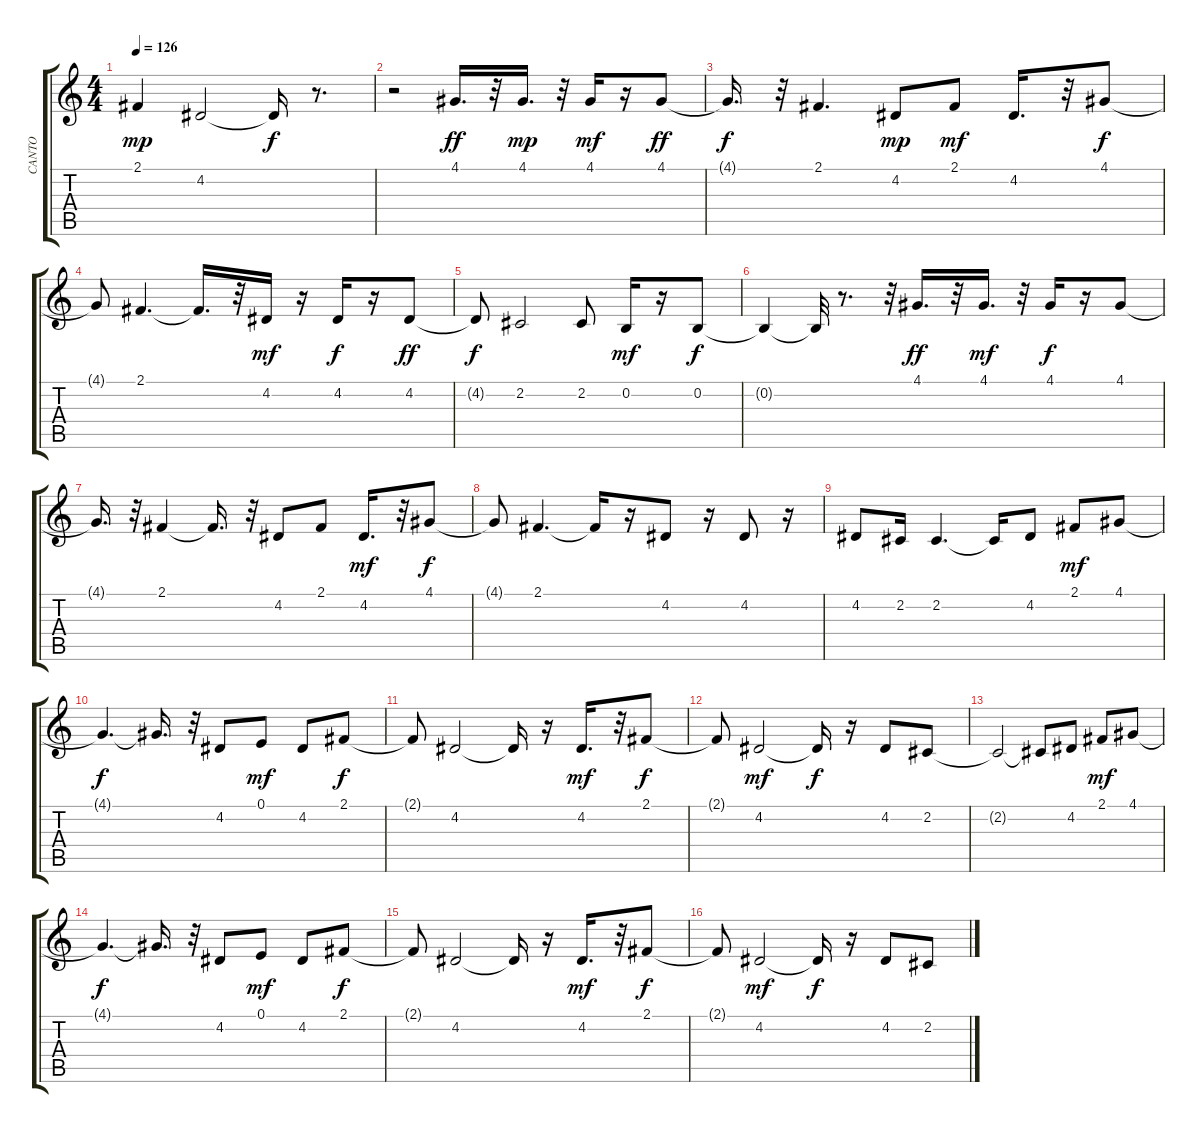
\track ("CANTO" "CANTO") {instrument pad3polysynth}
\staff {score tabs}
\tuning (E4 B3 G3 D3 A2 E2) {hide}
\ts (4 4)
\tempo 126
\clef g2
\ks c
2.1.4{dy mp} 4.2.2 4.2{t}.16{dy f} r.8{d} |
r.2 4.1.16{d dy ff} r.32 4.1.16{d dy mp} r.32 4.1.16{dy mf} r.16 4.1.8{dy ff} |
4.1{t}.16{d dy f} r.32 2.1.4{d} 4.2.8{dy mp} 2.1.8{dy mf} 4.2.16{d} r.32 4.1.8{dy f} |
4.1{t}.8 2.1.4{d} 2.1{t}.16{d} r.32 4.2.16{dy mf} r.16 4.2.16{dy f} r.16 4.2.8{dy ff} |
4.2{t}.8{dy f} 2.2.2 2.2.8 0.2.16{dy mf} r.16 0.2.8{dy f} |
0.2{t}.4 0.2{t}.32 r.8{d} r.32 4.1.16{d dy ff} r.32 4.1.16{d dy mf} r.32 4.1.16{dy f} r.16 4.1.8 |
4.1{t}.16{d} r.32 2.1.4 2.1{t}.16{d} r.32 4.2.8 2.1.8 4.2.16{d dy mf} r.32 4.1.8{dy f} |
4.1{t}.8 2.1.4{d} 2.1{t}.16 r.16 4.2.8 r.16 4.2.8 r.16 |
4.2.8 2.2.16 2.2.4{d} 2.2{t}.16 4.2.8 2.1.8{dy mf} 4.1.8 |
4.1{t}.4{d dy f} 4.1{t}.16{d} r.32 4.2.8 0.1.8{dy mf} 4.2.8 2.1.8{dy f} |
2.1{t}.8 4.2.2 4.2{t}.16 r.16 4.2.16{d dy mf} r.32 2.1.8{dy f} |
2.1{t}.8 4.2.2{dy mf} 4.2{t}.16{dy f} r.16 4.2.8 2.2.8 |
2.2{t}.2 2.2{t}.8 4.2.8 2.1.8{dy mf} 4.1.8 |
4.1{t}.4{d dy f} 4.1{t}.16{d} r.32 4.2.8 0.1.8{dy mf} 4.2.8 2.1.8{dy f} |
2.1{t}.8 4.2.2 4.2{t}.16 r.16 4.2.16{d dy mf} r.32 2.1.8{dy f} |
2.1{t}.8 4.2.2{dy mf} 4.2{t}.16{dy f} r.16 4.2.8 2.2.8
